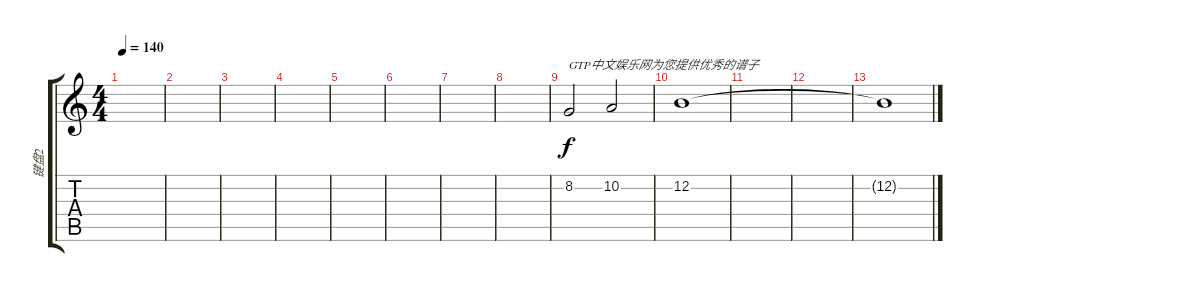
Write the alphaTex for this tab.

\track ("键盘2" "键盘2") {instrument fx5brightness}
\staff {score tabs}
\tuning (E4 B3 G3 D3 A2 E2) {hide}
\ts (4 4)
\tempo 140
\clef g2
\ks c
|
|
|
|
|
|
|
|
8.2.2{txt "GTP中文娱乐网为您提供优秀的谱子"} 10.2.2 |
12.2.1 |
|
|
12.2{t}.1
